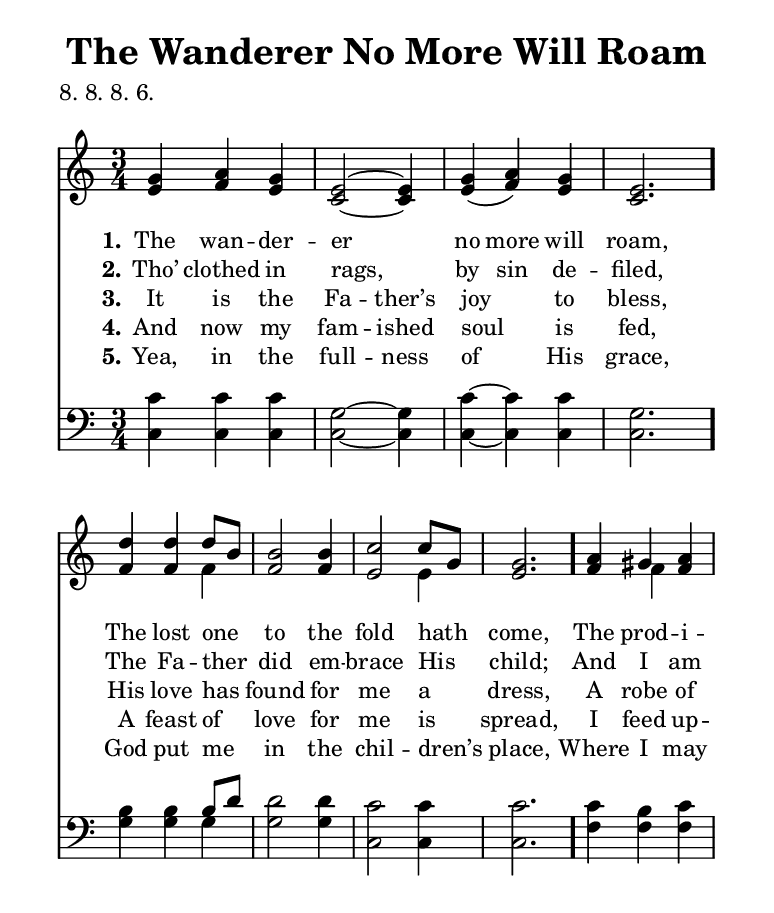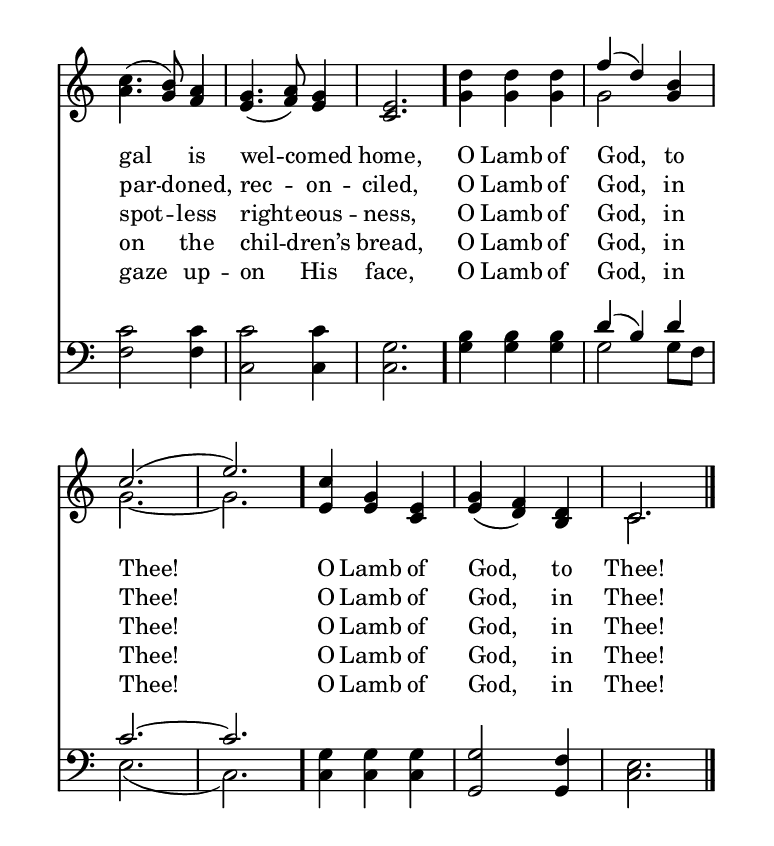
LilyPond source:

\include "common/global.ily"
\paper {
  \include "common/paper.ily"
  ragged-bottom = ##t
  ragged-last-bottom = ##t
  systems-per-page = #(cond (is-eogsized 3) (#t #f))
}

\header{
  %gospel
  hymnnumber = "45"
  title = "The Wanderer No More Will Roam"
  tunename = "Silent Night"
  meter = "8. 8. 8. 6."
  poet = ""
  composer = ""
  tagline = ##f
}

% for fermata in MIDI
ta = { \tempo 4=100 }
tb = { \tempo 4=50  }

patternAA = { c4 c4 c4 | c2 ~ c4 | c4( c4) c4 | c2. }
patternAB = { c4 c4 c4 | c2 ~ c4 | c4 ~ c4 c4 | c2. }
patternBA = { c4 c4 c8[ c8] | c2 c4 | c2 c8[ c8] | c2. }
patternBB = { c4 c4 c4      | c2 c4 | c2 c4      | c2. }
patternBC = { c4 c4 c8[ c8] | c2 c4 | c2 c4      | c2. }
patternCA = { c4 c4 c4 | c4.( c8) c4 | c4.( c8) c4 | c2. }
patternCB = { c4 c4 c4 | c2       c4 | c2       c4 | c2. }
patternDA = { c4 c4 c4 | c4( c4) c4      | c2.( | c2.) }
patternDB = { c4 c4 c4 | c2      c4      | c2. ~ | c2. }
patternDC = { c4 c4 c4 | c4( c4) c4      | c2. ~ | c2. }
patternDD = { c4 c4 c4 | c2      c8[ c8] | c2.( | c2.) }
patternEA = { c4 c4 c4 | c4( c4) c4 | c2. }
patternEB = { c4 c4 c4 | c2      c4 | c2. }

global = {
  \include "common/overrides.ily"
  \override Staff.TimeSignature.style = #'numbered
  \time 3/4
  \override Score.MetronomeMark.transparent = ##t % hide all fermata changes too
  \ta
  \key c \major
  \autoBeamOff
}

notesSoprano = {
\global
\relative c'' {

  \changePitch \patternAA { g a g | e e | g a g | e }
  \changePitch \patternBA { d' d d b | b b | c c g | g }
  \changePitch \patternCA { a gis a | c b a | g a g | e }

  \changePitch \patternDA { d' d d | f d b | c | e }
  \changePitch \patternEA { c | g e | g f d | c }

  \bar "|."

}
}

notesAlto = {
\global
\relative e' {

  \changePitch \patternAA { e f e | c c | e f e | c }
  \changePitch \patternBB { f f f | f f | e e | e }
  \changePitch \patternCA { f f f | a g f | e f e | c }

  \changePitch \patternDB { g' g g | g g | g | g }
  \changePitch \patternEA { e e c | e d b | c }

}
}

notesTenor = {
\global
\relative a {

  \changePitch \patternAB { c c c | g g | c c c | g }
  \changePitch \patternBC { b b b d | d d | c c | c }
  \changePitch \patternCB { c b c | c c | c c | g }

  \changePitch \patternDC { b b b | d b d | c | c }
  \changePitch \patternEB { g g g | g f | e }

}
}

notesBass = {
\global
\relative f {

  \changePitch \patternAB { c c c | c c | c c c | c }
  \changePitch \patternBB { g' g g | g g | c, c | c }
  \changePitch \patternCB { f f f | f f | c c | c }

  \changePitch \patternDD { g' g g | g g f | e | c }
  \changePitch \patternEB { c c c | g g | c }

}
}

wordsA = \lyricmode {
\set stanza = "1."

The wan -- der -- er { \mon } no more { \moff } will roam, \bar "."
The lost one to the fold hath come, \bar "."
The prod -- i -- gal is wel -- comed home, \bar "." \eogbreak
O Lamb of God, to Thee! \bar "."
O Lamb of God, to Thee! \bar "."

}

wordsB = \lyricmode {
\set stanza = "2."

Tho’ clothed in rags, { \mon } by sin { \moff } de -- filed,
The Fa -- ther did em -- brace His child;
And I am par -- doned, rec -- on -- ciled,
O Lamb of God, in Thee!
O Lamb of God, in Thee!

}

wordsC = \lyricmode {
\set stanza = "3."

It is the { \mon } Fa -- ther’s { \moff } joy to bless,
His love has found for me a dress,
A robe of spot -- less right -- eous -- ness,
O Lamb of God, in Thee!
O Lamb of God, in Thee!

}

wordsD = \lyricmode {
\set stanza = "4."

And now my { \mon } fam -- ished { \moff } soul is fed,
A feast of love for me is spread,
I feed up -- on the chil -- dren’s bread,
O Lamb of God, in Thee!
O Lamb of God, in Thee!

}

wordsE = \lyricmode {
\set stanza = "5."

Yea, in the { \mon } full -- ness { \moff } of His grace,
God put me in the chil -- dren’s place,
Where I may gaze up -- on His face,
O Lamb of God, in Thee!
O Lamb of God, in Thee!

}

\score {
  \context ChoirStaff <<
    \context Staff = upper <<
      \set Staff.autoBeaming = ##f
      \set ChoirStaff.systemStartDelimiter = #'SystemStartBar
      \set ChoirStaff.printPartCombineTexts = ##f
      \partcombine #'(2 . 11) \notesSoprano \notesAlto
      \context NullVoice = sopranos { \voiceOne << \notesSoprano >> }
      \context Lyrics = one   \lyricsto sopranos \wordsA
      \context Lyrics = two   \lyricsto sopranos \wordsB
      \context Lyrics = three \lyricsto sopranos \wordsC
      \context Lyrics = four  \lyricsto sopranos \wordsD
      \context Lyrics = five  \lyricsto sopranos \wordsE
    >>
    \context Staff = men <<
      \set Staff.autoBeaming = ##f
      \clef bass
      \set ChoirStaff.printPartCombineTexts = ##f
      \partcombine #'(2 . 11) \notesTenor \notesBass
    >>
  >>
  \layout {
    \include "common/layout.ily"
  }
  #(cond ((ly:get-option 'eog-midi-permitted) #{ \midi{
    \include "common/midi.ily"
  } #}))
}

\version "2.19.49"  % necessary for upgrading to future LilyPond versions.

% vi:set et ts=2 sw=2 ai nocindent syntax=lilypond:
